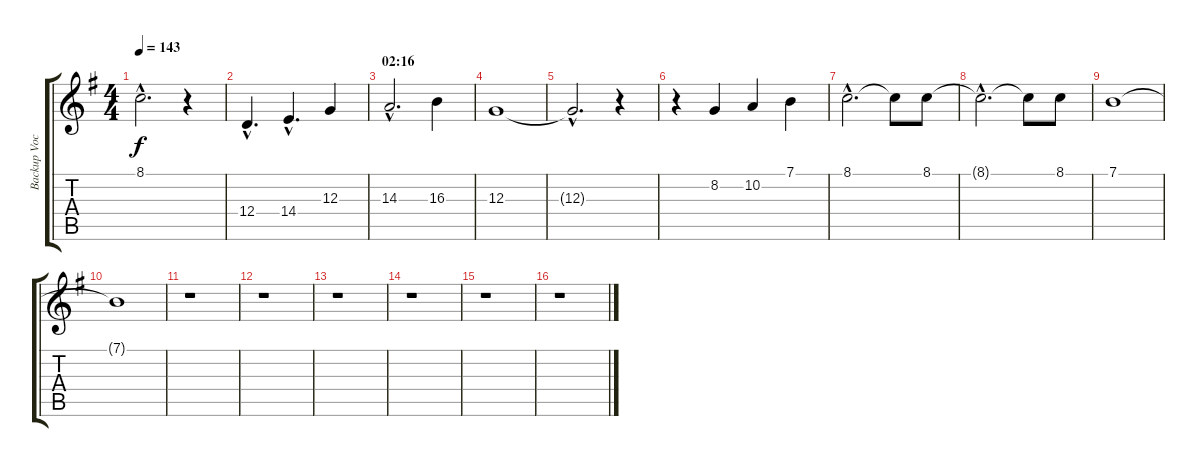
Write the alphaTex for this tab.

\track ("Backup Vocals" "Backup Voc") {instrument tenorsax}
\staff {score tabs}
\tuning (E4 B3 G3 D3 A2 E2) {hide}
\ts (4 4)
\tempo 143
\clef g2
\ks g
8.1{hac t}.2{d dy f} r.4 |
12.4{hac}.4{d} 14.4{hac}.4{d} 12.3.4 |
\section ("" "02:16")
14.3{hac}.2{d} 16.3.4 |
12.3.1 |
12.3{hac t}.2{d} r.4 |
r.4 8.2.4 10.2.4 7.1.4 |
8.1{hac}.2{d} 8.1{t}.8 8.1.8 |
8.1{hac t}.2{d} 8.1{t}.8 8.1.8 |
7.1.1 |
7.1{t}.1 |
r.1 |
r.1 |
r.1 |
r.1 |
r.1 |
r.1
